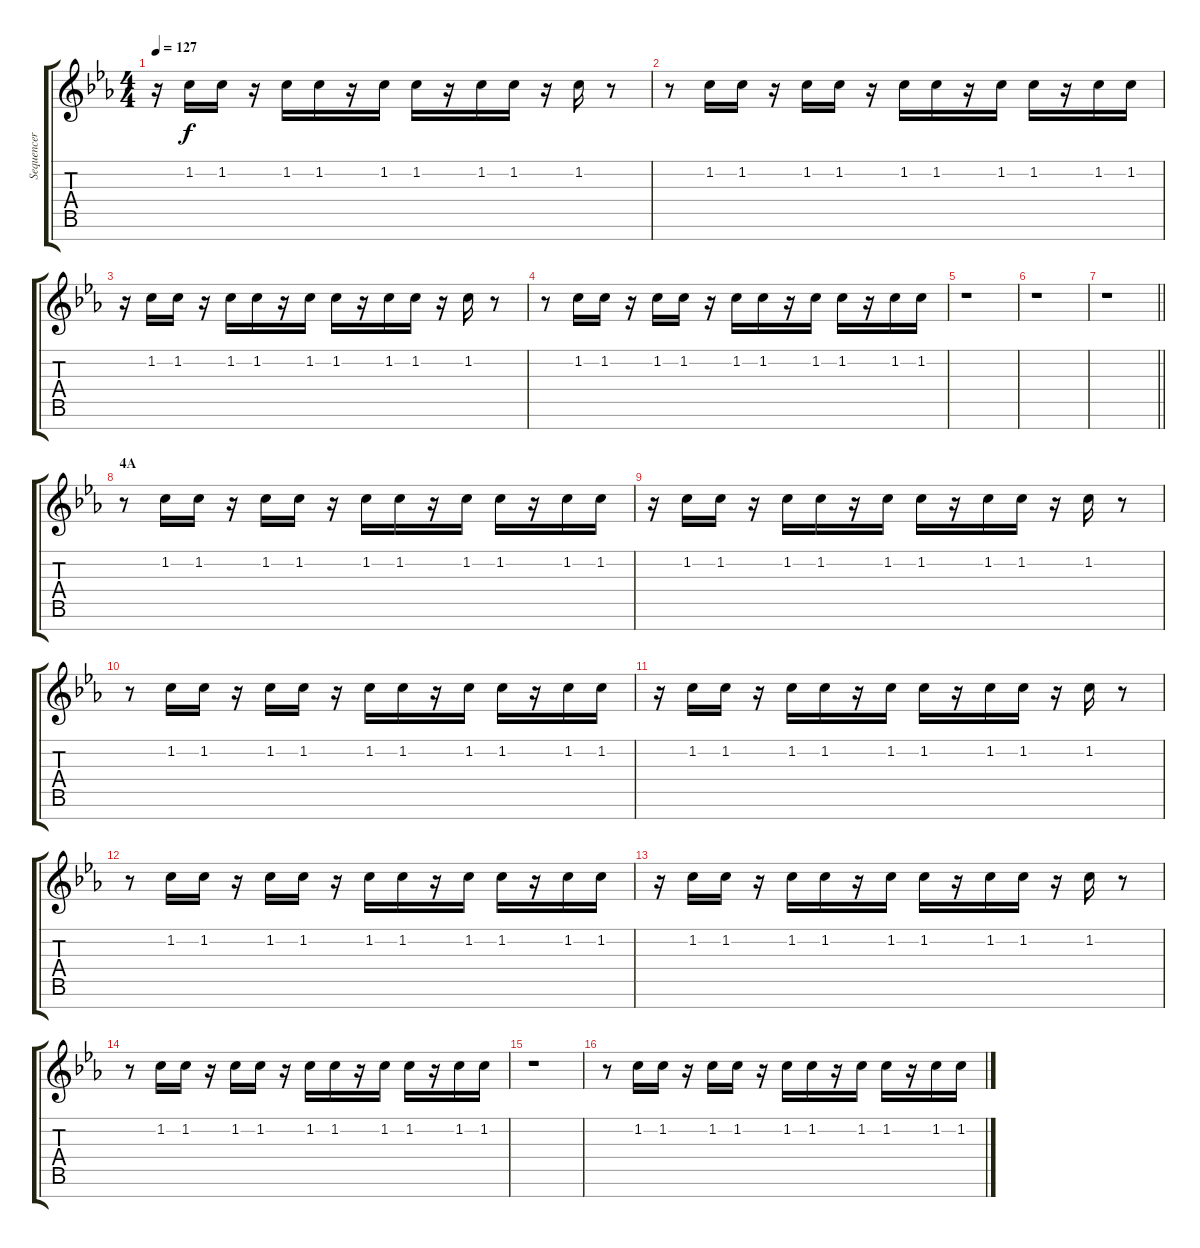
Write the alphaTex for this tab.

\track ("Sequencer II" "Sequencer ") {instrument pad3polysynth}
\staff {score tabs}
\tuning (E5 B4 G4 D4 A3 E3 B2) {hide}
\ts (4 4)
\tempo 127
\clef g2
\ks eb
r.16{dy f} 1.2.16 1.2.16 r.16 1.2.16 1.2.16 r.16 1.2.16 1.2.16 r.16 1.2.16 1.2.16 r.16 1.2.16 r.8 |
r.8 1.2.16 1.2.16 r.16 1.2.16 1.2.16 r.16 1.2.16 1.2.16 r.16 1.2.16 1.2.16 r.16 1.2.16 1.2.16 |
r.16 1.2.16 1.2.16 r.16 1.2.16 1.2.16 r.16 1.2.16 1.2.16 r.16 1.2.16 1.2.16 r.16 1.2.16 r.8 |
r.8 1.2.16 1.2.16 r.16 1.2.16 1.2.16 r.16 1.2.16 1.2.16 r.16 1.2.16 1.2.16 r.16 1.2.16 1.2.16 |
r.1 |
r.1 |
\barLineRight lightlight
r.1 |
\section ("" "4A")
r.8 1.2.16 1.2.16 r.16 1.2.16 1.2.16 r.16 1.2.16 1.2.16 r.16 1.2.16 1.2.16 r.16 1.2.16 1.2.16 |
r.16 1.2.16 1.2.16 r.16 1.2.16 1.2.16 r.16 1.2.16 1.2.16 r.16 1.2.16 1.2.16 r.16 1.2.16 r.8 |
r.8 1.2.16 1.2.16 r.16 1.2.16 1.2.16 r.16 1.2.16 1.2.16 r.16 1.2.16 1.2.16 r.16 1.2.16 1.2.16 |
r.16 1.2.16 1.2.16 r.16 1.2.16 1.2.16 r.16 1.2.16 1.2.16 r.16 1.2.16 1.2.16 r.16 1.2.16 r.8 |
r.8 1.2.16 1.2.16 r.16 1.2.16 1.2.16 r.16 1.2.16 1.2.16 r.16 1.2.16 1.2.16 r.16 1.2.16 1.2.16 |
r.16 1.2.16 1.2.16 r.16 1.2.16 1.2.16 r.16 1.2.16 1.2.16 r.16 1.2.16 1.2.16 r.16 1.2.16 r.8 |
r.8 1.2.16 1.2.16 r.16 1.2.16 1.2.16 r.16 1.2.16 1.2.16 r.16 1.2.16 1.2.16 r.16 1.2.16 1.2.16 |
r.1 |
r.8 1.2.16 1.2.16 r.16 1.2.16 1.2.16 r.16 1.2.16 1.2.16 r.16 1.2.16 1.2.16 r.16 1.2.16 1.2.16
